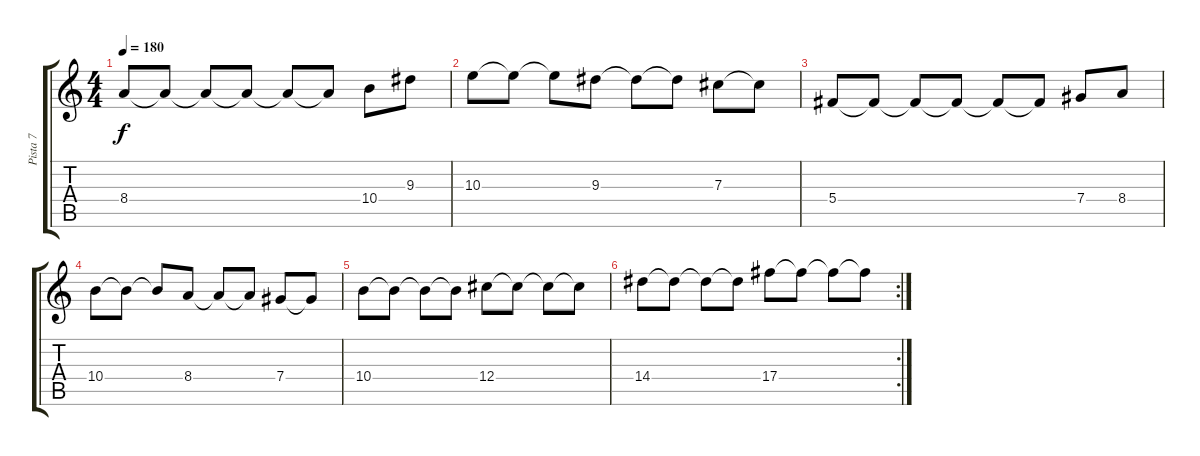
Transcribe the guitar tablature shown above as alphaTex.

\track ("Pista 7" "Pista 7") {instrument distortionguitar}
\staff {score tabs}
\tuning (Eb4 Bb3 Gb3 Db3 Ab2 Eb2) {hide}
\ts (4 4)
\tempo 180
\clef g2
\ks c
8.4.8{dy f} 8.4{t}.8 8.4{t}.8 8.4{t}.8 8.4{t}.8 8.4{t}.8 10.4.8 9.3.8 |
10.3.8 10.3{t}.8 10.3{t}.8 9.3.8 9.3{t}.8 9.3{t}.8 7.3.8 7.3{t}.8 |
5.4.8 5.4{t}.8 5.4{t}.8 5.4{t}.8 5.4{t}.8 5.4{t}.8 7.4.8 8.4.8 |
10.4.8 10.4{t}.8 10.4{t}.8 8.4.8 8.4{t}.8 8.4{t}.8 7.4.8 7.4{t}.8 |
10.4.8 10.4{t}.8 10.4{t}.8 10.4{t}.8 12.4.8 12.4{t}.8 12.4{t}.8 12.4{t}.8 |
\rc 2
14.4.8 14.4{t}.8 14.4{t}.8 14.4{t}.8 17.4.8 17.4{t}.8 17.4{t}.8 17.4{t}.8
